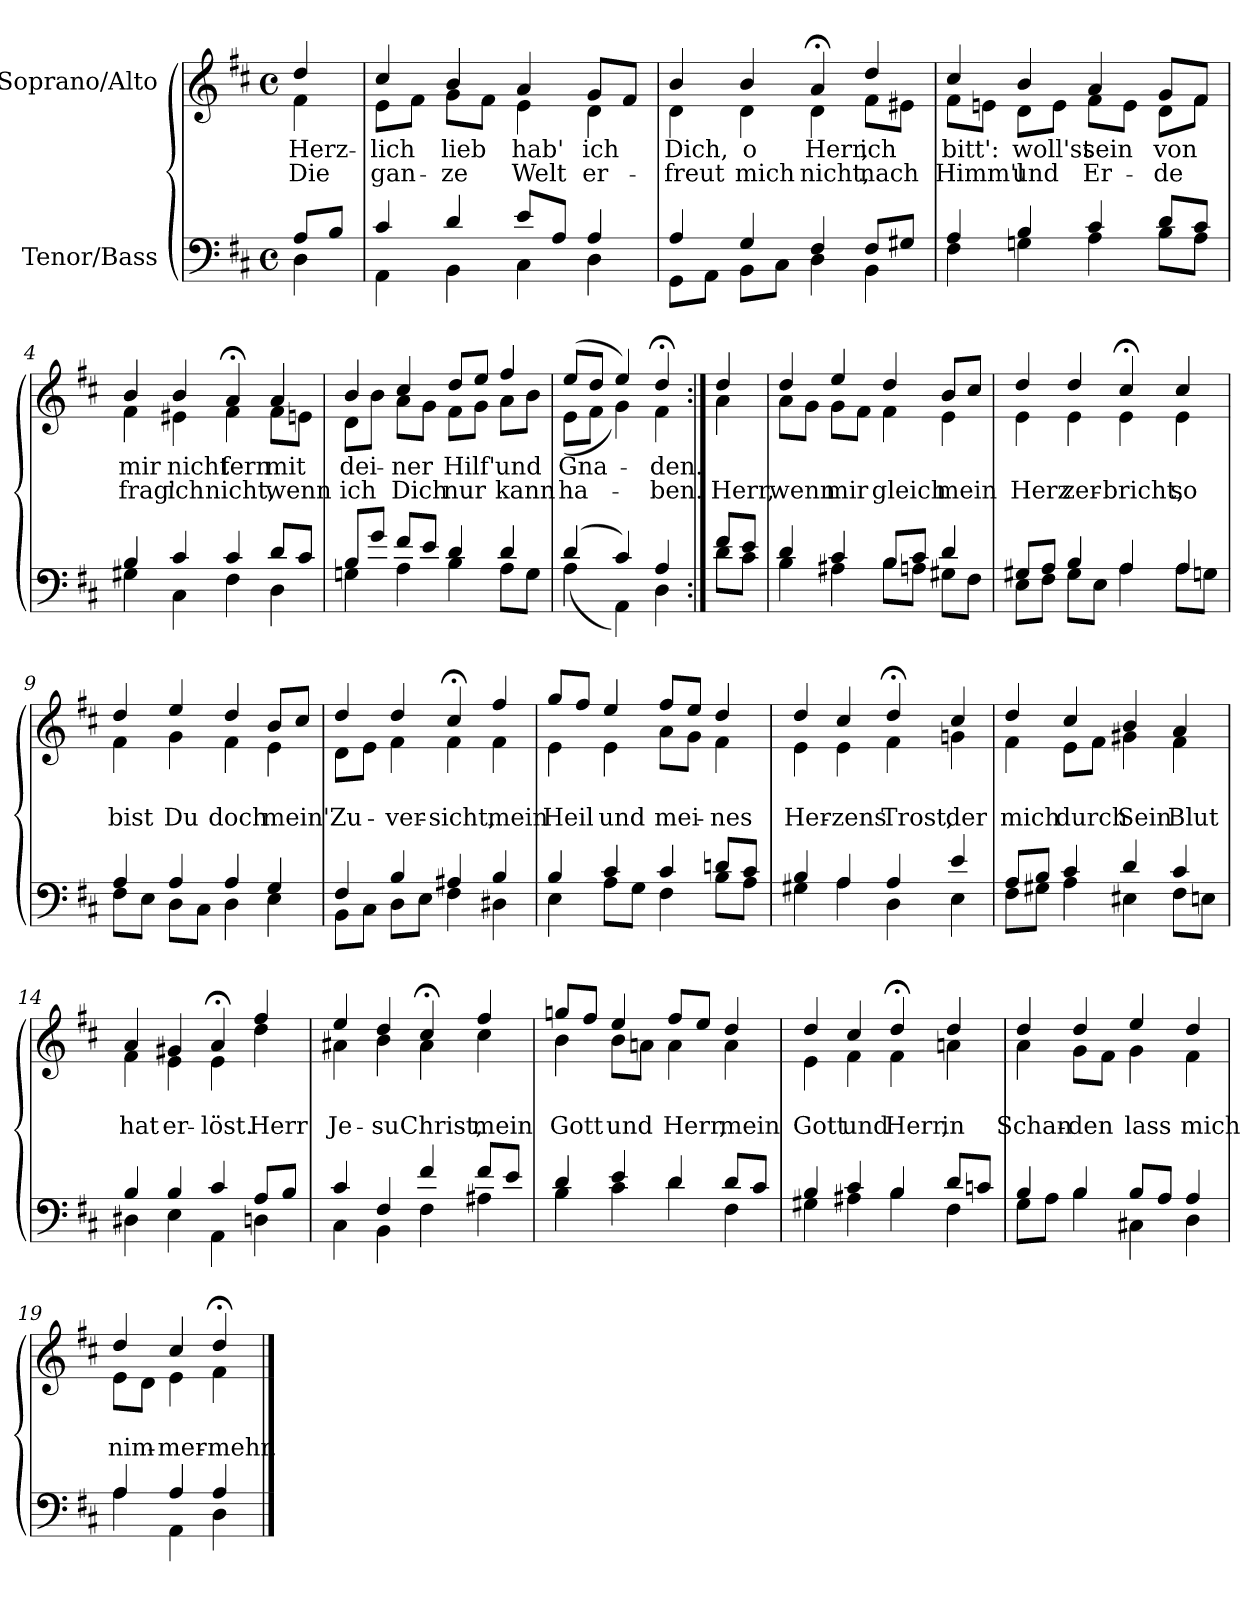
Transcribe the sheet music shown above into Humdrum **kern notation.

**kern	**kern	**text	**text
*part2	*part1	*part1	*part1
*staff2	*staff1	*staff1	*staff1
*I"Tenor/Bass	*I"Soprano/Alto	*	*
*clefF4	*clefG2	*	*
*k[f#c#]	*k[f#c#]	*	*
*M4/4	*M4/4	*	*
*met(c)	*met(c)	*	*
=	=	=	=
*^	*	*	*
!	!	!	!LO:LY:b	!LO:LY:b
*	*	*^	*	*
8A/L	4D\	4dd/	4f#\	Herz-	Die
8B/J	.	.	.	.	.
=1	=1	=1	=1	=1	=1
!	!	!	!	!LO:LY:b	!LO:LY:b
4c#/	4AA\	4cc#/	8e\L	-lich	gan-
.	.	.	8f#\J	.	.
!	!	!	!	!LO:LY:b	!LO:LY:b
4d/	4BB\	4b/	8g\L	lieb	-ze
.	.	.	8f#\J	.	.
!	!	!	!	!LO:LY:b	!LO:LY:b
8e/L	4C#\	4a/	4e\	hab'	Welt
8A/J	.	.	.	.	.
!	!	!	!	!LO:LY:b	!LO:LY:b
4A/	4D\	8g/L	4d\	ich	er-
.	.	8f#/J	.	.	.
=2	=2	=2	=2	=2	=2
!	!	!	!	!LO:LY:b	!LO:LY:b
4A/	8GG\L	4b/	4d\	Dich,	-freut
.	8AA\J	.	.	.	.
!	!	!	!	!LO:LY:b	!LO:LY:b
4G/	8BB\L	4b/	4d\	o	mich
.	8C#\J	.	.	.	.
!	!	!	!	!LO:LY:b	!LO:LY:b
4F#/	4D\	4a;</	4d\	Herr,	nicht,
!	!	!	!	!LO:LY:b	!LO:LY:b
8F#/L	4BB\	4dd/	8f#\L	ich	nach
8G#X/J	.	.	8e#X\J	.	.
=3	=3	=3	=3	=3	=3
!	!	!	!	!LO:LY:b	!LO:LY:b
4A/	4F#\	4cc#/	8f#\L	bitt':	Himm'l
.	.	.	8en\J	.	.
!	!	!	!	!LO:LY:b	!LO:LY:b
4B/	4Gn\	4b/	8d\L	woll'st	und
.	.	.	8e\J	.	.
!	!	!	!	!LO:LY:b	!LO:LY:b
4c#/	4A\	4a/	8f#\L	sein	Er-
.	.	.	8e\J	.	.
!	!	!	!	!LO:LY:b	!LO:LY:b
8d/L	8B\L	8g/L	8d\L	von	-de
8c#/J	8A\J	8f#/J	8f#\J	.	.
!!LO:LB:g=z	!!
=4	=4	=4	=4	=4	=4
!	!	!	!	!LO:LY:b	!LO:LY:b
4B/	4G#X\	4b/	4f#\	mir	frag'
!	!	!	!	!LO:LY:b	!LO:LY:b
4c#/	4C#\	4b/	4e#X\	nicht	ich
!	!	!	!	!LO:LY:b	!LO:LY:b
4c#/	4F#\	4a;</	4f#\	fern	nicht,
!	!	!	!	!LO:LY:b	!LO:LY:b
8d/L	4D\	4a/	8f#\L	mit	wenn
8c#/J	.	.	8en\J	.	.
=5	=5	=5	=5	=5	=5
!	!	!	!	!LO:LY:b	!LO:LY:b
8B/L	4Gn\	4b/	8d\L	dei-	ich
8g/J	.	.	8b\J	.	.
!	!	!	!	!LO:LY:b	!LO:LY:b
8f#/L	4A\	4cc#/	8a\L	-ner	Dich
8e/J	.	.	8g\J	.	.
!	!	!	!	!LO:LY:b	!LO:LY:b
4d/	4B\	8dd/L	8f#\L	Hilf'	nur
.	.	8ee/J	8g\J	.	.
!	!	!	!	!LO:LY:b	!LO:LY:b
4d/	8A\L	4ff#/	8a\L	und	kann
.	8G\J	.	8b\J	.	.
=6	=6	=6	=6	=6	=6
!	!	!	!	!LO:LY:b	!LO:LY:b
(4d/	(4A\	(8ee/L	(8e\L	Gna-	ha-
.	.	8dd/J	8f#\J	.	.
4c#/)	4AA\)	4ee/)	4g\)	.	.
!	!	!	!	!LO:LY:b	!LO:LY:b
4A/	4D\	4dd;</	4f#\	-den.	-ben.
=6X1:|!	=6X1:|!	=6X1:|!	=6X1:|!	=6X1:|!	=6X1:|!
!	!	!	!	!	!LO:LY:b
8f#/L	8d\L	4dd/	4a\	.	Herr,
8e/J	8c#\J	.	.	.	.
=7	=7	=7	=7	=7	=7
!	!	!	!	!	!LO:LY:b
4d/	4B\	4dd/	8a\L	.	wenn
.	.	.	8g\J	.	.
!	!	!	!	!	!LO:LY:b
4c#/	4A#X\	4ee/	8g\L	.	mir
.	.	.	8f#\J	.	.
!	!	!	!	!	!LO:LY:b
8B/L	8B\L	4dd/	4f#\	.	gleich
8c#/J	8An\J	.	.	.	.
!	!	!	!	!	!LO:LY:b
4d/	8G#X\L	8b/L	4e\	.	mein
.	8F#\J	8cc#/J	.	.	.
=8	=8	=8	=8	=8	=8
!	!	!	!	!	!LO:LY:b
8G#X/L	8E\L	4dd/	4e\	.	Herz
8A/J	8F#\J	.	.	.	.
!	!	!	!	!	!LO:LY:b
4B/	8G#\L	4dd/	4e\	.	zer-
.	8E\J	.	.	.	.
!	!	!	!	!	!LO:LY:b
4A/	4A\	4cc#;</	4e\	.	-bricht,
!	!	!	!	!	!LO:LY:b
4A/	8A\L	4cc#/	4e\	.	so
.	8Gn\J	.	.	.	.
!!LO:LB:g=z	!!
=9	=9	=9	=9	=9	=9
!	!	!	!	!	!LO:LY:b
4A/	8F#\L	4dd/	4f#\	.	bist
.	8E\J	.	.	.	.
!	!	!	!	!	!LO:LY:b
4A/	8D\L	4ee/	4g\	.	Du
.	8C#\J	.	.	.	.
!	!	!	!	!	!LO:LY:b
4A/	4D\	4dd/	4f#\	.	doch
!	!	!	!	!	!LO:LY:b
4G/	4E\	8b/L	4e\	.	mein'
.	.	8cc#/J	.	.	.
=10	=10	=10	=10	=10	=10
!	!	!	!	!	!LO:LY:b
4F#/	8BB\L	4dd/	8d\L	.	Zu-
.	8C#\J	.	8e\J	.	.
!	!	!	!	!	!LO:LY:b
4B/	8D\L	4dd/	4f#\	.	-ver-
.	8E\J	.	.	.	.
!	!	!	!	!	!LO:LY:b
4A#X/	4F#\	4cc#;</	4f#\	.	-sicht,
!	!	!	!	!	!LO:LY:b
4B/	4D#X\	4ff#/	4f#\	.	mein
=11	=11	=11	=11	=11	=11
!	!	!	!	!	!LO:LY:b
4B/	4E\	8gg/L	4e\	.	Heil
.	.	8ff#/J	.	.	.
!	!	!	!	!	!LO:LY:b
4c#/	8A\L	4ee/	4e\	.	und
.	8G\J	.	.	.	.
!	!	!	!	!	!LO:LY:b
4c#/	4F#\	8ff#/L	8a\L	.	mei-
.	.	8ee/J	8g\J	.	.
!	!	!	!	!	!LO:LY:b
8dn/L	8B\L	4dd/	4f#\	.	-nes
8c#/J	8A\J	.	.	.	.
!!LO:LB:g=z	!!
=12	=12	=12	=12	=12	=12
!	!	!	!	!	!LO:LY:b
4B/	4G#X\	4dd/	4e\	.	Her-
!	!	!	!	!	!LO:LY:b
4A/	4A\	4cc#/	4e\	.	-zens
!	!	!	!	!	!LO:LY:b
4A/	4D\	4dd;</	4f#\	.	Trost,
!	!	!	!	!	!LO:LY:b
4e/	4E\	4cc#/	4gn\	.	der
=13	=13	=13	=13	=13	=13
!	!	!	!	!	!LO:LY:b
8A/L	8F#\L	4dd/	4f#\	.	mich
8B/J	8G#X\J	.	.	.	.
!	!	!	!	!	!LO:LY:b
4c#/	4A\	4cc#/	8e\L	.	durch
.	.	.	8f#\J	.	.
!	!	!	!	!	!LO:LY:b
4d/	4E#X\	4b/	4g#X\	.	Sein
!	!	!	!	!	!LO:LY:b
4c#/	8F#\L	4a/	4f#\	.	Blut
.	8En\J	.	.	.	.
=14	=14	=14	=14	=14	=14
!	!	!	!	!	!LO:LY:b
4B/	4D#X\	4a/	4f#\	.	hat
!	!	!	!	!	!LO:LY:b
4B/	4E\	4g#X/	4e\	.	er-
!	!	!	!	!	!LO:LY:b
4c#/	4AA\	4a;</	4e\	.	-löst.
!	!	!	!	!	!LO:LY:b
8A/L	4Dn\	4ff#/	4dd\	.	Herr
8B/J	.	.	.	.	.
=15	=15	=15	=15	=15	=15
!	!	!	!	!	!LO:LY:b
4c#/	4C#\	4ee/	4a#X\	.	Je-
!	!	!	!	!	!LO:LY:b
4F#/	4BB\	4dd/	4b\	.	-su
!	!	!	!	!	!LO:LY:b
4f#/	4F#\	4cc#;</	4a#\	.	Christ,
!	!	!	!	!	!LO:LY:b
8f#/L	4A#X\	4ff#/	4cc#\	.	mein
8e/J	.	.	.	.	.
!!LO:LB:g=z	!!
=16	=16	=16	=16	=16	=16
!	!	!	!	!	!LO:LY:b
4d/	4B\	8ggn/L	4b\	.	Gott
.	.	8ff#/J	.	.	.
!	!	!	!	!	!LO:LY:b
4e/	4c#\	4ee/	8b\L	.	und
.	.	.	8an\J	.	.
!	!	!	!	!	!LO:LY:b
4d/	4d\	8ff#/L	4a\	.	Herr,
.	.	8ee/J	.	.	.
!	!	!	!	!	!LO:LY:b
8d/L	4F#\	4dd/	4a\	.	mein
8c#/J	.	.	.	.	.
=17	=17	=17	=17	=17	=17
!	!	!	!	!	!LO:LY:b
4B/	4G#X\	4dd/	4e\	.	Gott
!	!	!	!	!	!LO:LY:b
4c#/	4A#X\	4cc#/	4f#\	.	und
!	!	!	!	!	!LO:LY:b
4B/	4B\	4dd;</	4f#\	.	Herr,
!	!	!	!	!	!LO:LY:b
8d/L	4F#\	4dd/	4an\	.	in
8cn/J	.	.	.	.	.
=18	=18	=18	=18	=18	=18
!	!	!	!	!	!LO:LY:b
4B/	8G\L	4dd/	4a\	.	Schan-
.	8A\J	.	.	.	.
!	!	!	!	!	!LO:LY:b
4B/	4B\	4dd/	8g\L	.	-den
.	.	.	8f#\J	.	.
!	!	!	!	!	!LO:LY:b
8B/L	4C#X\	4ee/	4g\	.	lass
8A/J	.	.	.	.	.
!	!	!	!	!	!LO:LY:b
4A/	4D\	4dd/	4f#\	.	mich
=19	=19	=19	=19	=19	=19
!	!	!	!	!	!LO:LY:b
4A/	4A\	4dd/	8e\L	.	nim-
.	.	.	8d\J	.	.
!	!	!	!	!	!LO:LY:b
4A/	4AA\	4cc#/	4e\	.	-mer-
!	!	!	!	!	!LO:LY:b
4A/	4D\	4dd;</	4f#\	.	-mehr.
*v	*v	*	*	*	*
*	*v	*v	*	*
==	==	==	==
*-	*-	*-	*-
